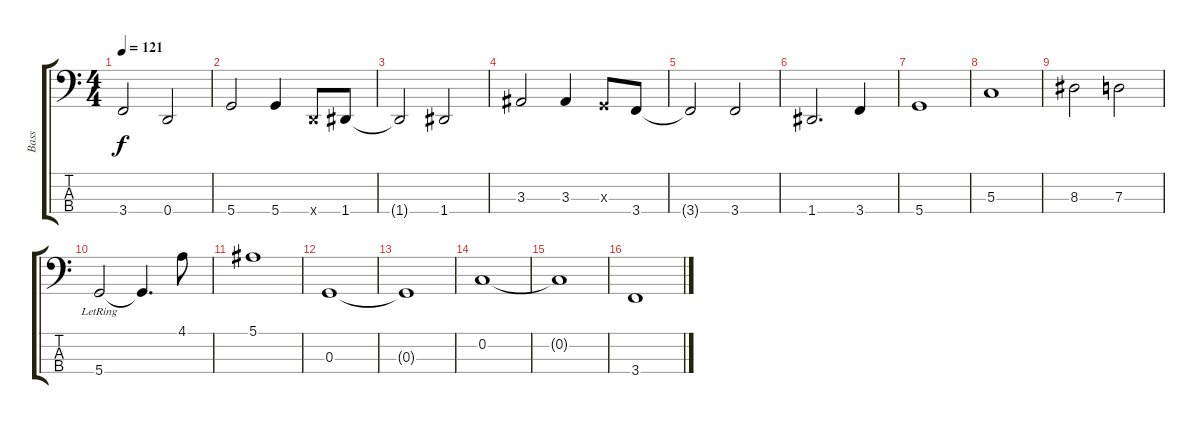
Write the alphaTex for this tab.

\track ("Bass" "Bass") {instrument electricbassfinger}
\staff {score tabs}
\tuning (F2 C2 G1 D1) {hide}
\ts (4 4)
\tempo 121
\clef f4
\ks c
3.4{t}.2{dy f} 0.4.2 |
5.4.2 5.4.4 0.4{x}.8 1.4.8 |
1.4{t}.2 1.4.2 |
3.3.2 3.3.4 0.3{x}.8 3.4.8 |
3.4{t}.2 3.4.2 |
1.4.2{d} 3.4.4 |
5.4.1 |
5.3.1 |
8.3.2 7.3.2 |
5.4{lr}.2 5.4{t}.4{d} 4.1.8 |
5.1.1 |
0.3.1 |
0.3{t}.1 |
0.2.1 |
0.2{t}.1 |
3.4.1
